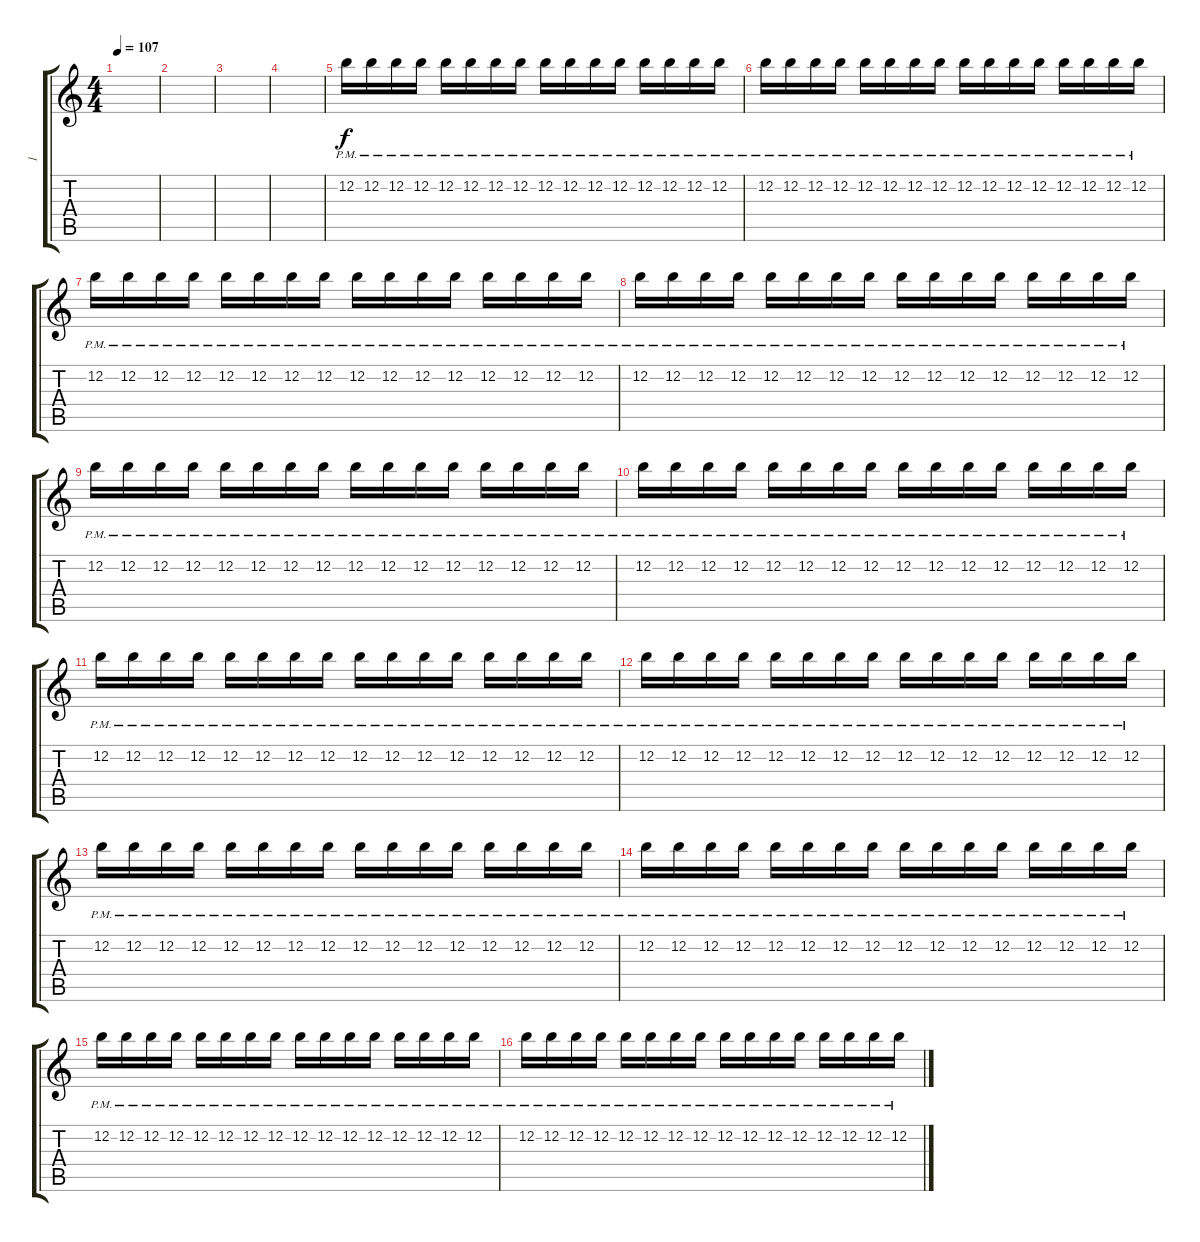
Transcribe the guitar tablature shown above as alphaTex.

\track ("1" "1") {instrument acousticguitarsteel}
\staff {score tabs}
\tuning (E4 B3 G3 D3 A2 D2) {hide}
\ts (4 4)
\tempo 107
\clef g2
\ks c
|
|
|
|
12.2{pm}.16 12.2{pm}.16 12.2{pm}.16 12.2{pm}.16 12.2{pm}.16 12.2{pm}.16 12.2{pm}.16 12.2{pm}.16 12.2{pm}.16 12.2{pm}.16 12.2{pm}.16 12.2{pm}.16 12.2{pm}.16 12.2{pm}.16 12.2{pm}.16 12.2{pm}.16 |
12.2{pm}.16 12.2{pm}.16 12.2{pm}.16 12.2{pm}.16 12.2{pm}.16 12.2{pm}.16 12.2{pm}.16 12.2{pm}.16 12.2{pm}.16 12.2{pm}.16 12.2{pm}.16 12.2{pm}.16 12.2{pm}.16 12.2{pm}.16 12.2{pm}.16 12.2{pm}.16 |
12.2{pm}.16 12.2{pm}.16 12.2{pm}.16 12.2{pm}.16 12.2{pm}.16 12.2{pm}.16 12.2{pm}.16 12.2{pm}.16 12.2{pm}.16 12.2{pm}.16 12.2{pm}.16 12.2{pm}.16 12.2{pm}.16 12.2{pm}.16 12.2{pm}.16 12.2{pm}.16 |
12.2{pm}.16 12.2{pm}.16 12.2{pm}.16 12.2{pm}.16 12.2{pm}.16 12.2{pm}.16 12.2{pm}.16 12.2{pm}.16 12.2{pm}.16 12.2{pm}.16 12.2{pm}.16 12.2{pm}.16 12.2{pm}.16 12.2{pm}.16 12.2{pm}.16 12.2{pm}.16 |
12.2{pm}.16 12.2{pm}.16 12.2{pm}.16 12.2{pm}.16 12.2{pm}.16 12.2{pm}.16 12.2{pm}.16 12.2{pm}.16 12.2{pm}.16 12.2{pm}.16 12.2{pm}.16 12.2{pm}.16 12.2{pm}.16 12.2{pm}.16 12.2{pm}.16 12.2{pm}.16 |
12.2{pm}.16 12.2{pm}.16 12.2{pm}.16 12.2{pm}.16 12.2{pm}.16 12.2{pm}.16 12.2{pm}.16 12.2{pm}.16 12.2{pm}.16 12.2{pm}.16 12.2{pm}.16 12.2{pm}.16 12.2{pm}.16 12.2{pm}.16 12.2{pm}.16 12.2{pm}.16 |
12.2{pm}.16 12.2{pm}.16 12.2{pm}.16 12.2{pm}.16 12.2{pm}.16 12.2{pm}.16 12.2{pm}.16 12.2{pm}.16 12.2{pm}.16 12.2{pm}.16 12.2{pm}.16 12.2{pm}.16 12.2{pm}.16 12.2{pm}.16 12.2{pm}.16 12.2{pm}.16 |
12.2{pm}.16 12.2{pm}.16 12.2{pm}.16 12.2{pm}.16 12.2{pm}.16 12.2{pm}.16 12.2{pm}.16 12.2{pm}.16 12.2{pm}.16 12.2{pm}.16 12.2{pm}.16 12.2{pm}.16 12.2{pm}.16 12.2{pm}.16 12.2{pm}.16 12.2{pm}.16 |
12.2{pm}.16 12.2{pm}.16 12.2{pm}.16 12.2{pm}.16 12.2{pm}.16 12.2{pm}.16 12.2{pm}.16 12.2{pm}.16 12.2{pm}.16 12.2{pm}.16 12.2{pm}.16 12.2{pm}.16 12.2{pm}.16 12.2{pm}.16 12.2{pm}.16 12.2{pm}.16 |
12.2{pm}.16 12.2{pm}.16 12.2{pm}.16 12.2{pm}.16 12.2{pm}.16 12.2{pm}.16 12.2{pm}.16 12.2{pm}.16 12.2{pm}.16 12.2{pm}.16 12.2{pm}.16 12.2{pm}.16 12.2{pm}.16 12.2{pm}.16 12.2{pm}.16 12.2{pm}.16 |
12.2{pm}.16 12.2{pm}.16 12.2{pm}.16 12.2{pm}.16 12.2{pm}.16 12.2{pm}.16 12.2{pm}.16 12.2{pm}.16 12.2{pm}.16 12.2{pm}.16 12.2{pm}.16 12.2{pm}.16 12.2{pm}.16 12.2{pm}.16 12.2{pm}.16 12.2{pm}.16 |
12.2{pm}.16 12.2{pm}.16 12.2{pm}.16 12.2{pm}.16 12.2{pm}.16 12.2{pm}.16 12.2{pm}.16 12.2{pm}.16 12.2{pm}.16 12.2{pm}.16 12.2{pm}.16 12.2{pm}.16 12.2{pm}.16 12.2{pm}.16 12.2{pm}.16 12.2{pm}.16
